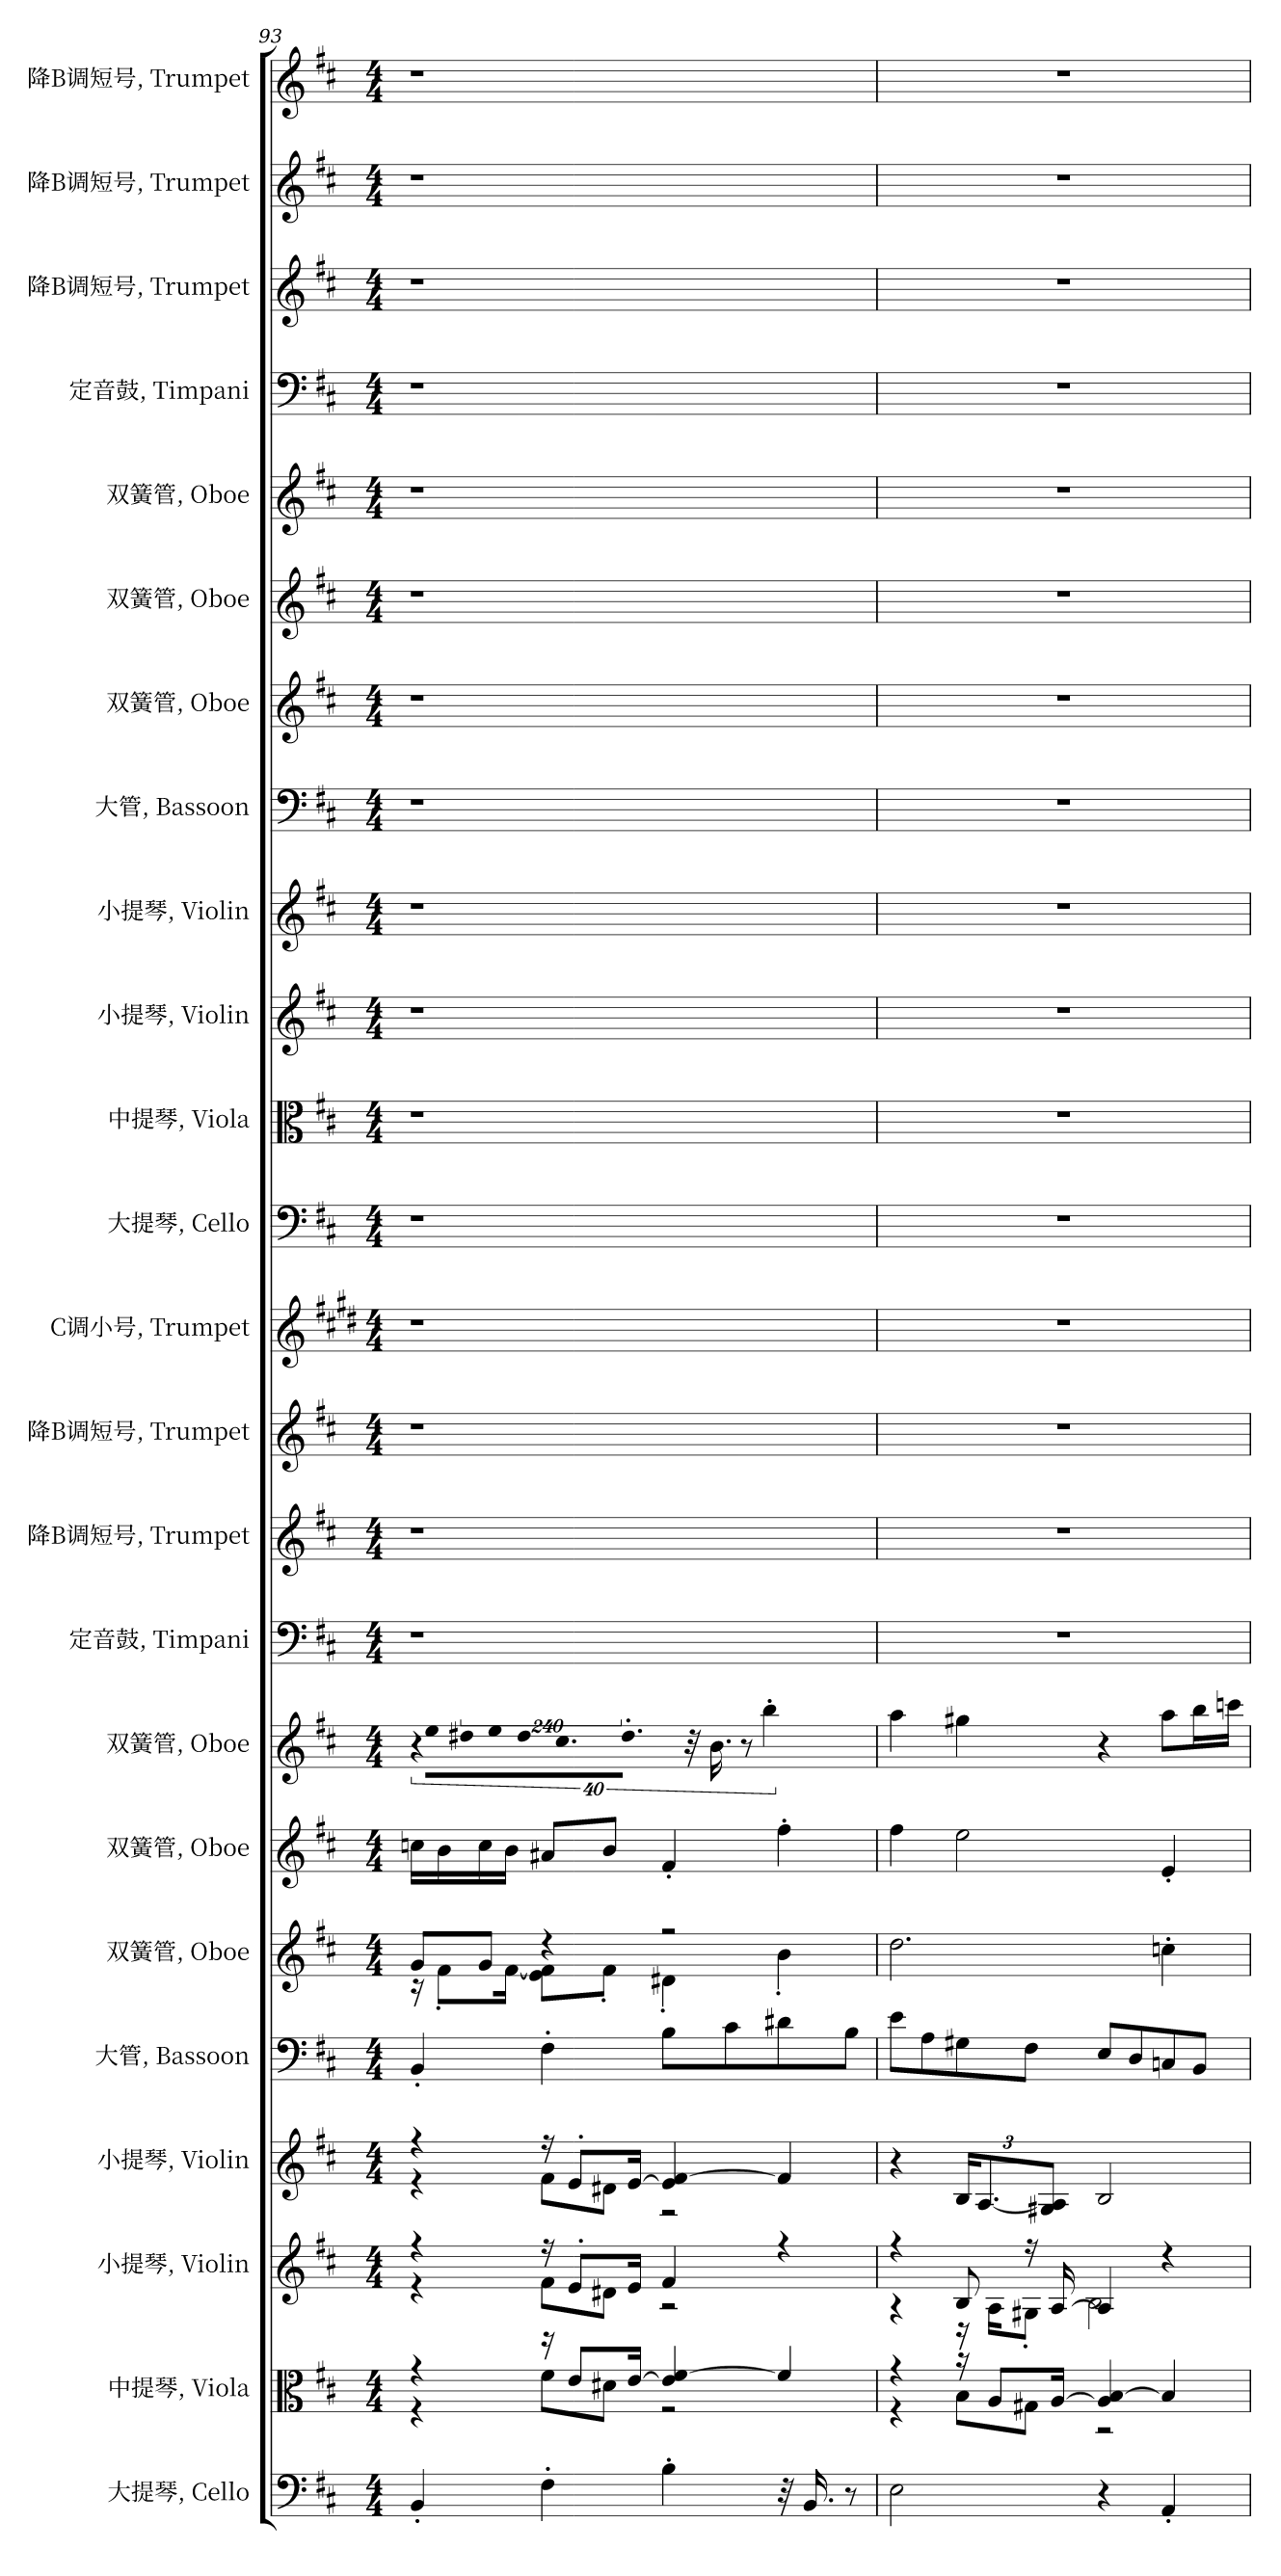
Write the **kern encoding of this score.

**kern	**kern	**kern	**kern	**kern	**kern	**kern	**kern	**kern	**kern	**kern	**kern	**kern	**kern	**kern	**kern	**kern	**kern	**kern	**kern	**kern	**kern	**kern	**kern
*part24	*part23	*part22	*part21	*part20	*part19	*part18	*part17	*part16	*part15	*part14	*part13	*part12	*part11	*part10	*part9	*part8	*part7	*part6	*part5	*part4	*part3	*part2	*part1
*staff24	*staff23	*staff22	*staff21	*staff20	*staff19	*staff18	*staff17	*staff16	*staff15	*staff14	*staff13	*staff12	*staff11	*staff10	*staff9	*staff8	*staff7	*staff6	*staff5	*staff4	*staff3	*staff2	*staff1
*I"大提琴, Cello	*I"中提琴, Viola	*I"小提琴, Violin	*I"小提琴, Violin	*I"大管, Bassoon	*I"双簧管, Oboe	*I"双簧管, Oboe	*I"双簧管, Oboe	*I"定音鼓, Timpani	*I"降B调短号, Trumpet	*I"降B调短号, Trumpet	*I"C调小号, Trumpet	*I"大提琴, Cello	*I"中提琴, Viola	*I"小提琴, Violin	*I"小提琴, Violin	*I"大管, Bassoon	*I"双簧管, Oboe	*I"双簧管, Oboe	*I"双簧管, Oboe	*I"定音鼓, Timpani	*I"降B调短号, Trumpet	*I"降B调短号, Trumpet	*I"降B调短号, Trumpet
*	*I'Vla.	*I'Vln.	*I'Vln.	*I'Bsn.	*I'Ob.	*I'Ob.	*I'Ob.	*I'Timp.	*	*	*I'C Tpt.	*	*I'Vla.	*I'Vln.	*I'Vln.	*I'Bsn.	*I'Ob.	*I'Ob.	*I'Ob.	*I'Timp.	*	*	*
!!LO:PB:g=z
*clefF4	*clefC3	*clefG2	*clefG2	*clefF4	*clefG2	*clefG2	*clefG2	*clefF4	*clefG2	*clefG2	*clefG2	*clefF4	*clefC3	*clefG2	*clefG2	*clefF4	*clefG2	*clefG2	*clefG2	*clefF4	*clefG2	*clefG2	*clefG2
*	*	*	*	*	*	*	*	*	*ITrd1c2	*ITrd1c2	*ITrd1c2	*	*	*	*	*	*	*	*	*	*ITrd1c2	*ITrd1c2	*ITrd1c2
*k[f#c#]	*k[f#c#]	*k[f#c#]	*k[f#c#]	*k[f#c#]	*k[f#c#]	*k[f#c#]	*k[f#c#]	*k[f#c#]	*k[]	*k[]	*k[f#c#]	*k[f#c#]	*k[f#c#]	*k[f#c#]	*k[f#c#]	*k[f#c#]	*k[f#c#]	*k[f#c#]	*k[f#c#]	*k[f#c#]	*k[]	*k[]	*k[]
*M4/4	*M4/4	*M4/4	*M4/4	*M4/4	*M4/4	*M4/4	*M4/4	*M4/4	*M4/4	*M4/4	*M4/4	*M4/4	*M4/4	*M4/4	*M4/4	*M4/4	*M4/4	*M4/4	*M4/4	*M4/4	*M4/4	*M4/4	*M4/4
=93	=93	=93	=93	=93	=93	=93	=93	=93	=93	=93	=93	=93	=93	=93	=93	=93	=93	=93	=93	=93	=93	=93	=93
*	*^	*^	*^	*	*^	*	*	*	*	*	*	*	*	*	*	*	*	*	*	*	*	*	*
!	!	!	!	!	!	!	!	!	!	!	!LO:N:vis=32	!	!	!	!	!	!	!	!	!	!	!	!	!	!	!	!
4BB'/	4r	4r	4r	4r	4r	4r	4BB'/	8g/L	16r	16ccn\LL	640%23r	1r	1r	1r	1r	1r	1r	1r	1r	1r	1r	1r	1r	1r	1r	1r	1r
!	!	!	!	!	!	!	!	!	!	!	!LO:N:vis=32	!	!	!	!	!	!	!	!	!	!	!	!	!	!	!	!
.	.	.	.	.	.	.	.	.	.	.	640%23ee\KLL	.	.	.	.	.	.	.	.	.	.	.	.	.	.	.	.
.	.	.	.	.	.	.	.	.	8f#'\L	16b\	.	.	.	.	.	.	.	.	.	.	.	.	.	.	.	.	.
!	!	!	!	!	!	!	!	!	!	!	!LO:N:vis=16	!	!	!	!	!	!	!	!	!	!	!	!	!	!	!	!
.	.	.	.	.	.	.	.	.	.	.	1920%137dd#X\	.	.	.	.	.	.	.	.	.	.	.	.	.	.	.	.
.	.	.	.	.	.	.	.	8g/J	.	16cc\	.	.	.	.	.	.	.	.	.	.	.	.	.	.	.	.	.
!	!	!	!	!	!	!	!	!	!	!	!LO:N:vis=16	!	!	!	!	!	!	!	!	!	!	!	!	!	!	!	!
.	.	.	.	.	.	.	.	.	.	.	1920%137ee\	.	.	.	.	.	.	.	.	.	.	.	.	.	.	.	.
.	.	.	.	.	.	.	.	.	[16f#\Jk	16b\JJ	.	.	.	.	.	.	.	.	.	.	.	.	.	.	.	.	.
!	!	!	!	!	!	!	!	!	!	!	!LO:N:vis=16	!	!	!	!	!	!	!	!	!	!	!	!	!	!	!	!
.	.	.	.	.	.	.	.	.	.	.	1920%137dd#\	.	.	.	.	.	.	.	.	.	.	.	.	.	.	.	.
4F#'\	16r	8f#\L	16r	8f#\L	16r	8f#\L	4F#'\	4r	8e\ 8f#\]L	8a#X/L	.	.	.	.	.	.	.	.	.	.	.	.	.	.	.	.	.
!	!	!	!	!	!	!	!	!	!	!	!LO:N:vis=16.	!	!	!	!	!	!	!	!	!	!	!	!	!	!	!	!
.	.	.	.	.	.	.	.	.	.	.	960%103cc#\	.	.	.	.	.	.	.	.	.	.	.	.	.	.	.	.
.	8e/L	.	8e'/L	.	8e'/L	.	.	.	.	.	.	.	.	.	.	.	.	.	.	.	.	.	.	.	.	.	.
.	.	8d#X\J	.	8d#X\J	.	8d#X\J	.	.	8f#'\J	8b/J	.	.	.	.	.	.	.	.	.	.	.	.	.	.	.	.	.
!	!	!	!	!	!	!	!	!	!	!	!LO:N:vis=16.	!	!	!	!	!	!	!	!	!	!	!	!	!	!	!	!
.	.	.	.	.	.	.	.	.	.	.	960%103dd#'\JJ	.	.	.	.	.	.	.	.	.	.	.	.	.	.	.	.
.	[16e/Jk	.	16e/Jk	.	[16e/Jk	.	.	.	.	.	.	.	.	.	.	.	.	.	.	.	.	.	.	.	.	.	.
4B'\	4e/] [4f#/	2r	4f#/	2r	4e/] [4f#/	2r	8B\L	2r	4d#X'\	4f#'/	.	.	.	.	.	.	.	.	.	.	.	.	.	.	.	.	.
.	.	.	.	.	.	.	.	.	.	.	32r	.	.	.	.	.	.	.	.	.	.	.	.	.	.	.	.
.	.	.	.	.	.	.	.	.	.	.	16.b\	.	.	.	.	.	.	.	.	.	.	.	.	.	.	.	.
.	.	.	.	.	.	.	8c#\	.	.	.	.	.	.	.	.	.	.	.	.	.	.	.	.	.	.	.	.
.	.	.	.	.	.	.	.	.	.	.	8r	.	.	.	.	.	.	.	.	.	.	.	.	.	.	.	.
32r	4f#/]	.	4r	.	4f#/]	.	8d#X\	.	4b'\	4ff#'\	.	.	.	.	.	.	.	.	.	.	.	.	.	.	.	.	.
.	.	.	.	.	.	.	.	.	.	.	4bb'\	.	.	.	.	.	.	.	.	.	.	.	.	.	.	.	.
16.BB/	.	.	.	.	.	.	.	.	.	.	.	.	.	.	.	.	.	.	.	.	.	.	.	.	.	.	.
8r	.	.	.	.	.	.	8B\J	.	.	.	.	.	.	.	.	.	.	.	.	.	.	.	.	.	.	.	.
1920ryy	1920ryy	1920ryy	1920ryy	1920ryy	1920ryy	1920ryy	1920ryy	1920ryy	1920ryy	1920ryy	.	1920ryy	1920ryy	1920ryy	1920ryy	1920ryy	1920ryy	1920ryy	1920ryy	1920ryy	1920ryy	1920ryy	1920ryy	1920ryy	1920ryy	1920ryy	1920ryy
*	*	*	*	*	*v	*v	*	*v	*v	*	*	*	*	*	*	*	*	*	*	*	*	*	*	*	*	*	*
=94	=94	=94	=94	=94	=94	=94	=94	=94	=94	=94	=94	=94	=94	=94	=94	=94	=94	=94	=94	=94	=94	=94	=94	=94	=94
2E\	4r	4r	4r	4r	4r	8e\L	2.dd\	4ff#\	4aa\	1r	1r	1r	1r	1r	1r	1r	1r	1r	1r	1r	1r	1r	1r	1r	1r
.	.	.	.	.	.	8A\	.	.	.	.	.	.	.	.	.	.	.	.	.	.	.	.	.	.	.
*	*	*	*	*	*Xbrackettup	*	*	*	*	*	*	*	*	*	*	*	*	*	*	*	*	*	*	*	*
.	16r	8B\L	8B/	16r	24B/KL	8G#X\	.	2ee\	4gg#X\	.	.	.	.	.	.	.	.	.	.	.	.	.	.	.	.
.	.	.	.	.	[12.A/	.	.	.	.	.	.	.	.	.	.	.	.	.	.	.	.	.	.	.	.
.	8A/L	.	.	16A\KL	.	.	.	.	.	.	.	.	.	.	.	.	.	.	.	.	.	.	.	.	.
.	.	8G#X\J	16r	8G#X'\J	.	8F#\J	.	.	.	.	.	.	.	.	.	.	.	.	.	.	.	.	.	.	.
.	.	.	.	.	12G#X/ 12A/]J	.	.	.	.	.	.	.	.	.	.	.	.	.	.	.	.	.	.	.	.
.	[16A/Jk	.	[16A/	.	.	.	.	.	.	.	.	.	.	.	.	.	.	.	.	.	.	.	.	.	.
4r	4A/] [4B/	2r	4A/]	2B\	2B/	8E/L	.	.	4r	.	.	.	.	.	.	.	.	.	.	.	.	.	.	.	.
.	.	.	.	.	.	8D/	.	.	.	.	.	.	.	.	.	.	.	.	.	.	.	.	.	.	.
4AA'/	4B/]	.	4r	.	.	8Cn/	4ccn'\	4e'/	8aa\L	.	.	.	.	.	.	.	.	.	.	.	.	.	.	.	.
.	.	.	.	.	.	8BB/J	.	.	16bb\L	.	.	.	.	.	.	.	.	.	.	.	.	.	.	.	.
.	.	.	.	.	.	.	.	.	16cccn\JJ	.	.	.	.	.	.	.	.	.	.	.	.	.	.	.	.
*	*v	*v	*	*	*	*	*	*	*	*	*	*	*	*	*	*	*	*	*	*	*	*	*	*	*
*	*	*v	*v	*	*	*	*	*	*	*	*	*	*	*	*	*	*	*	*	*	*	*	*	*
=	=	=	=	=	=	=	=	=	=	=	=	=	=	=	=	=	=	=	=	=	=	=	=
*-	*-	*-	*-	*-	*-	*-	*-	*-	*-	*-	*-	*-	*-	*-	*-	*-	*-	*-	*-	*-	*-	*-	*-
